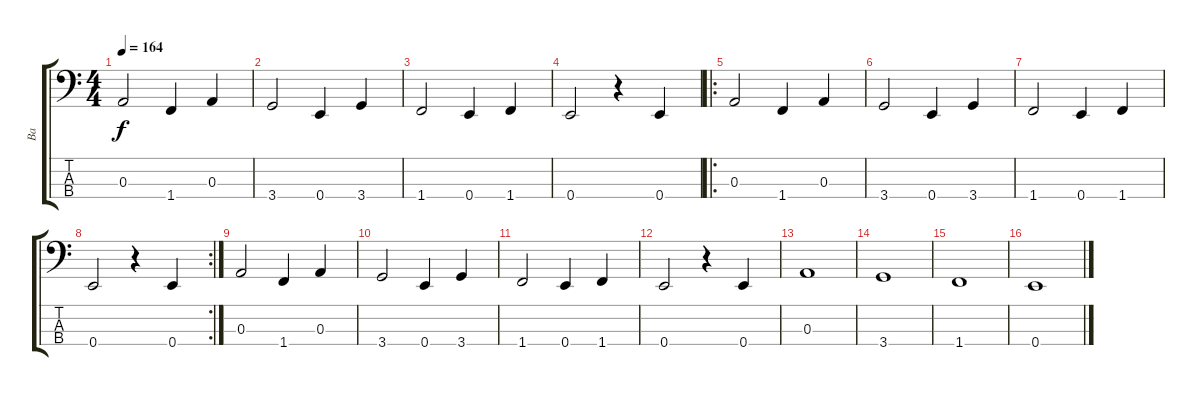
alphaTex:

\track ("Ba" "Ba") {instrument electricbassfinger}
\staff {score tabs}
\tuning (G2 D2 A1 E1) {hide}
\ts (4 4)
\tempo 164
\clef f4
\ks c
0.3.2{dy f} 1.4.4 0.3.4 |
3.4.2 0.4.4 3.4.4 |
1.4.2 0.4.4 1.4.4 |
0.4.2 r.4 0.4.4 |
\ro
0.3.2 1.4.4 0.3.4 |
3.4.2 0.4.4 3.4.4 |
1.4.2 0.4.4 1.4.4 |
\rc 2
0.4.2 r.4 0.4.4 |
0.3.2 1.4.4 0.3.4 |
3.4.2 0.4.4 3.4.4 |
1.4.2 0.4.4 1.4.4 |
0.4.2 r.4 0.4.4 |
0.3.1 |
3.4.1 |
1.4.1 |
0.4.1
